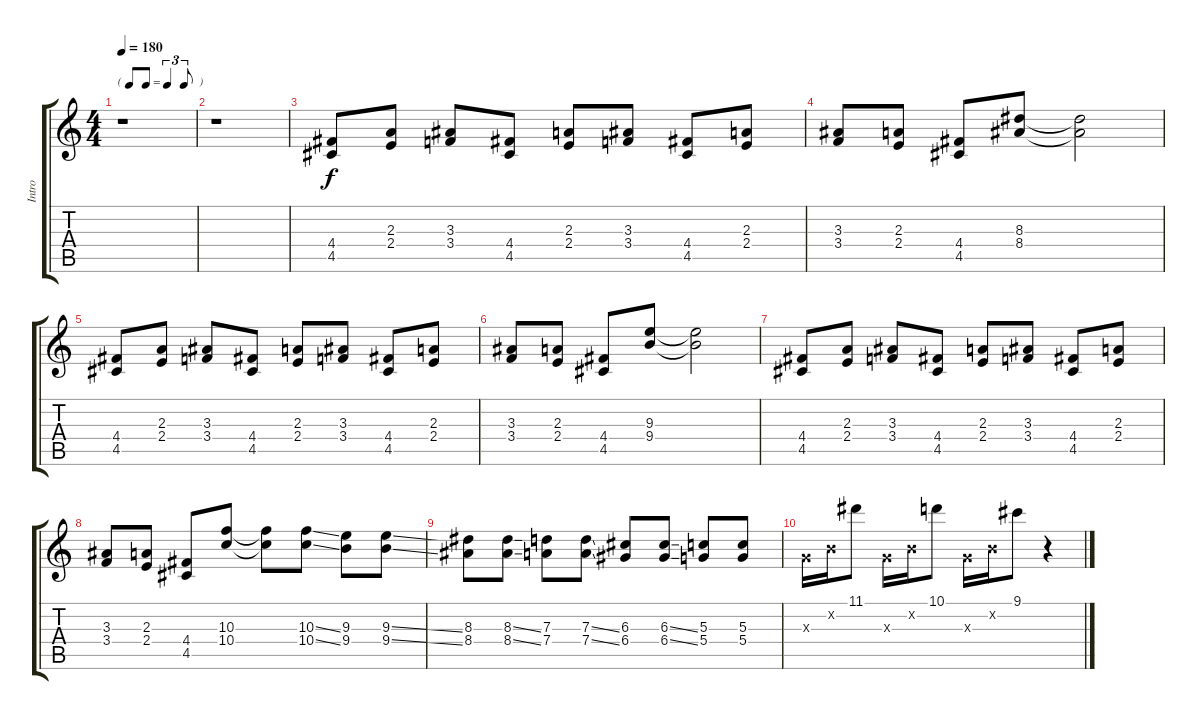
\track ("Intro" "Intro") {instrument overdrivenguitar}
\staff {score tabs}
\tuning (E4 B3 G3 D3 A2 E2) {hide}
\ts (4 4)
\tf triplet8th
\tempo 180
\clef g2
\ks c
r.1{dy f instrument overdrivenguitar} |
r.1 |
(4.4 4.5).8 (2.3 2.4).8 (3.3 3.4).8 (4.4 4.5).8 (2.3 2.4).8 (3.3 3.4).8 (4.4 4.5).8 (2.3 2.4).8 |
(3.3 3.4).8 (2.3 2.4).8 (4.4 4.5).8 (8.3 8.4).8 (8.3{t} 8.4{t}).2 |
(4.4 4.5).8 (2.3 2.4).8 (3.3 3.4).8 (4.4 4.5).8 (2.3 2.4).8 (3.3 3.4).8 (4.4 4.5).8 (2.3 2.4).8 |
(3.3 3.4).8 (2.3 2.4).8 (4.4 4.5).8 (9.3 9.4).8 (9.3{t} 9.4{t}).2 |
(4.4 4.5).8 (2.3 2.4).8 (3.3 3.4).8 (4.4 4.5).8 (2.3 2.4).8 (3.3 3.4).8 (4.4 4.5).8 (2.3 2.4).8 |
(3.3 3.4).8 (2.3 2.4).8 (4.4 4.5).8 (10.3 10.4).8 (10.3{t} 10.4{t}).8 (10.3{ss} 10.4{ss}).8 (9.3 9.4).8 (9.3{ss} 9.4{ss}).8 |
(8.3 8.4).8 (8.3{ss} 8.4{ss}).8 (7.3 7.4).8 (7.3{ss} 7.4{ss}).8 (6.3 6.4).8 (6.3{ss} 6.4{ss}).8 (5.3 5.4).8 (5.3 5.4).8 |
0.3{x}.16 0.2{x}.16 11.1.8 0.3{x}.16 0.2{x}.16 10.1.8 0.3{x}.16 0.2{x}.16 9.1.8 r.4
